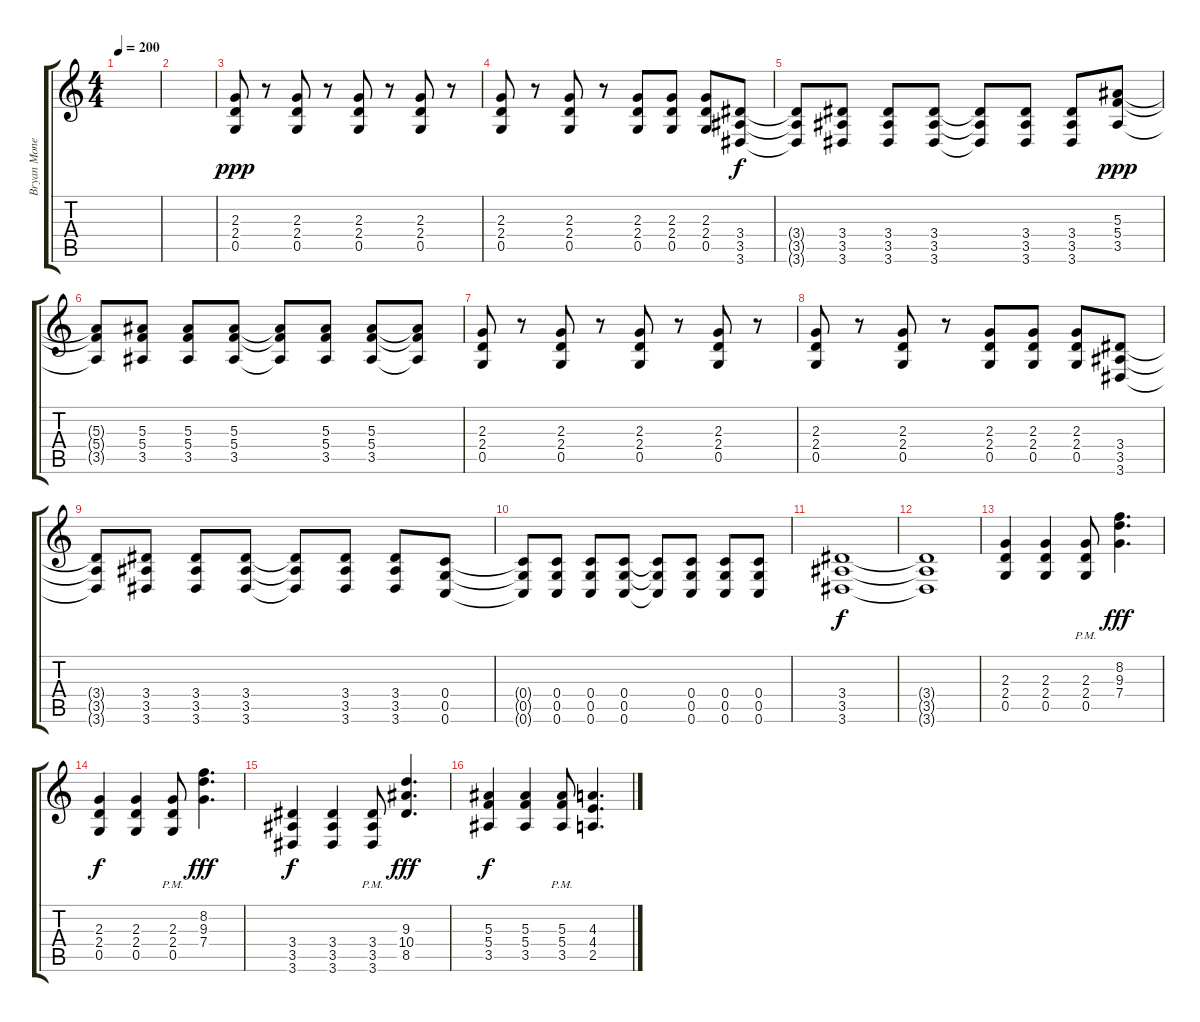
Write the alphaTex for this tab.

\track ("Bryan Money" "Bryan Mone") {instrument distortionguitar}
\staff {score tabs}
\tuning (D4 A3 F3 C3 G2 C2) {hide}
\ts (4 4)
\tempo 200
\clef g2
\ks c
|
|
(2.3 2.4 0.5).8{dy ppp volume 16} r.8 (2.3 2.4 0.5).8 r.8 (2.3 2.4 0.5).8 r.8 (2.3 2.4 0.5).8 r.8 |
(2.3 2.4 0.5).8 r.8 (2.3 2.4 0.5).8 r.8 (2.3 2.4 0.5).8 (2.3 2.4 0.5).8 (2.3 2.4 0.5).8 (3.4 3.5 3.6).8{dy f} |
(3.4{t} 3.5{t} 3.6{t}).8 (3.4 3.5 3.6).8 (3.4 3.5 3.6).8 (3.4 3.5 3.6).8 (3.4{t} 3.5{t} 3.6{t}).8 (3.4 3.5 3.6).8 (3.4 3.5 3.6).8 (5.3 5.4 3.5).8{dy ppp} |
(5.3{t} 5.4{t} 3.5{t}).8 (5.3 5.4 3.5).8 (5.3 5.4 3.5).8 (5.3 5.4 3.5).8 (5.3{t} 5.4{t} 3.5{t}).8 (5.3 5.4 3.5).8 (5.3 5.4 3.5).8 (5.3{t} 5.4{t} 3.5{t}).8 |
(2.3 2.4 0.5).8 r.8 (2.3 2.4 0.5).8 r.8 (2.3 2.4 0.5).8 r.8 (2.3 2.4 0.5).8 r.8 |
(2.3 2.4 0.5).8 r.8 (2.3 2.4 0.5).8 r.8 (2.3 2.4 0.5).8 (2.3 2.4 0.5).8 (2.3 2.4 0.5).8 (3.4 3.5 3.6).8 |
(3.4{t} 3.5{t} 3.6{t}).8 (3.4 3.5 3.6).8 (3.4 3.5 3.6).8 (3.4 3.5 3.6).8 (3.4{t} 3.5{t} 3.6{t}).8 (3.4 3.5 3.6).8 (3.4 3.5 3.6).8 (0.4 0.5 0.6).8 |
(0.4{t} 0.5{t} 0.6{t}).8 (0.4 0.5 0.6).8 (0.4 0.5 0.6).8 (0.4 0.5 0.6).8 (0.4{t} 0.5{t} 0.6{t}).8 (0.4 0.5 0.6).8 (0.4 0.5 0.6).8 (0.4 0.5 0.6).8 |
(3.4 3.5 3.6).1{dy f} |
(3.4{t} 3.5{t} 3.6{t}).1 |
(2.3 2.4 0.5).4 (2.3 2.4 0.5).4 (2.3{pm} 2.4{pm} 0.5{pm}).8 (8.2 9.3 7.4).4{d dy fff} |
(2.3 2.4 0.5).4{dy f} (2.3 2.4 0.5).4 (2.3{pm} 2.4{pm} 0.5{pm}).8 (8.2 9.3 7.4).4{d dy fff} |
(3.4 3.5 3.6).4{dy f} (3.4 3.5 3.6).4 (3.4{pm} 3.5{pm} 3.6{pm}).8 (9.3 10.4 8.5).4{d dy fff} |
(5.3 5.4 3.5).4{dy f} (5.3 5.4 3.5).4 (5.3{pm} 5.4{pm} 3.5{pm}).8 (4.3 4.4 2.5).4{d}
